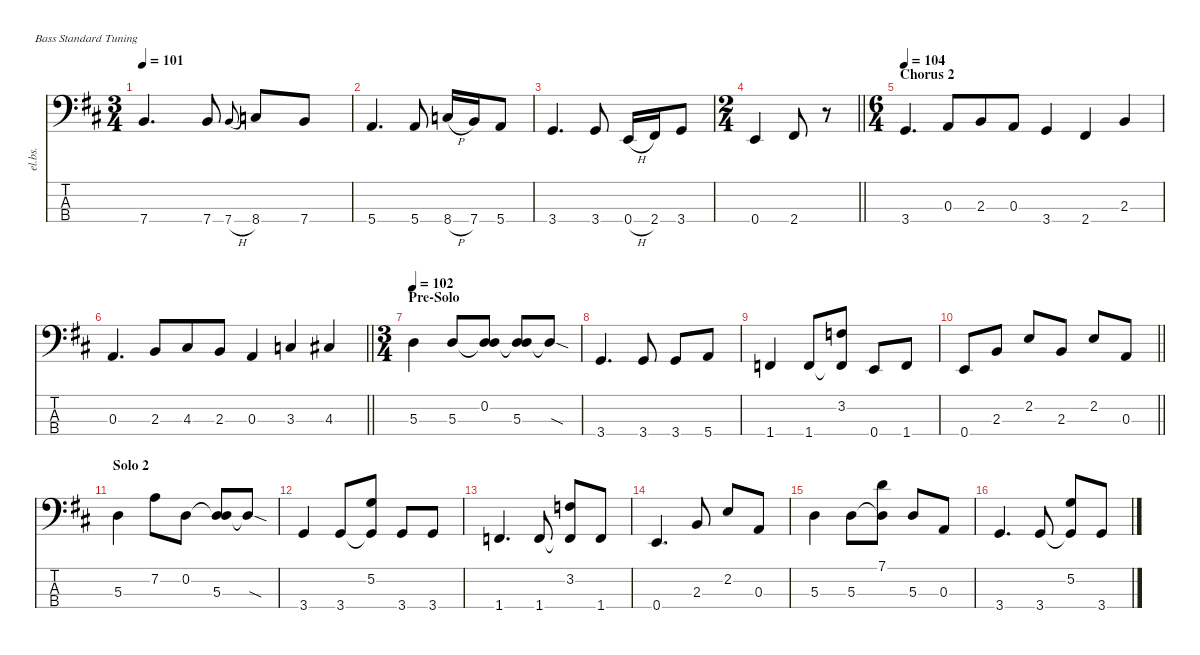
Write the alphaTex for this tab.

\defaultSystemsLayout 4
\hideDynamics
\bracketExtendMode nobrackets
\otherSystemsTrackNameOrientation horizontal
\track ("Jason Newsted" "el.bs.") {defaultSystemsLayout 8 instrument electricbasspick}
\staff {score tabs}
\tuning (G2 D2 A1 E1)
\ts (3 4)
\tempo 101
\clef f4
\ks bminor
7.4{acc forcenatural}.4{d dy f beam Up} 7.4{acc forcenatural}.8{beam Up} 7.4{h acc forcenatural}.8{gr onbeat dy mf beam Up} 8.4{acc forcenatural}.8{dy f beam Up} 7.4{acc forcenatural}.8{beam Up} |
5.4{acc forcenatural}.4{d beam Up} 5.4{acc forcenatural}.8{beam Up} 8.4{h acc forcenatural}.16{beam Up} 7.4{acc forcenatural}.16{beam Up} 5.4{acc forcenatural}.8{beam Up} |
3.4{acc forcenatural}.4{d beam Up} 3.4{acc forcenatural}.8{beam Up} 0.4{h acc forcenatural}.16{beam Up} 2.4{acc #}.16{beam Up} 3.4{acc forcenatural}.8{beam Up} |
\ts (2 4)
\beaming (8 2 2)
\barLineRight lightlight
0.4{acc forcenatural}.4{beam Up} 2.4{acc #}.8{beam Up} r.8{beam Up} |
\ts (6 4)
\beaming (8 6 6)
\section ("" "Chorus 2")
\tempo 104
3.4{acc forcenatural}.4{d beam Up} 0.3{acc forcenatural}.8{beam Up} 2.3{acc forcenatural}.8{beam Up} 0.3{acc forcenatural}.8{beam Up} 3.4{acc forcenatural}.4{beam Up} 2.4{acc #}.4{beam Up} 2.3{acc forcenatural}.4{beam Up} |
\barLineRight lightlight
0.3{acc forcenatural}.4{d beam Up} 2.3{acc forcenatural}.8{beam Up} 4.3{acc #}.8{beam Up} 2.3{acc forcenatural}.8{beam Up} 0.3{acc forcenatural}.4{beam Up} 3.3{acc forcenatural}.4{beam Up} 4.3{acc #}.4{beam Up} |
\ts (3 4)
\beaming (8 2 2 2)
\section ("" "Pre-Solo")
\tempo 102
5.3{acc forcenatural}.4{beam Down} 5.3{acc forcenatural}.8{beam Up} (0.2{acc forcenatural} 5.3{t acc forcenatural}).8{beam Up} (0.2{t acc forcenatural} 5.3{acc forcenatural}).8{beam Up} 5.3{sod t acc forcenatural}.8{beam Up} |
3.4{acc forcenatural}.4{d beam Up} 3.4{acc forcenatural}.8{beam Up} 3.4{acc forcenatural}.8{beam Up} 5.4{acc forcenatural}.8{beam Up} |
1.4{acc forcenatural}.4{beam Up} 1.4{acc forcenatural}.8{beam Up} (3.2{acc forcenatural} 1.4{t acc forcenatural}).8{beam Up} 0.4{acc forcenatural}.8{beam Up} 1.4{acc forcenatural}.8{beam Up} |
\barLineRight lightlight
0.4{acc forcenatural}.8{beam Up} 2.3{acc forcenatural}.8{beam Up} 2.2{acc forcenatural}.8{beam Up} 2.3{acc forcenatural}.8{beam Up} 2.2{acc forcenatural}.8{beam Up} 0.3{acc forcenatural}.8{beam Up} |
\section ("" "Solo 2")
5.3{acc forcenatural}.4{beam Down} 7.2{acc forcenatural}.8{beam Down} 0.2{acc forcenatural}.8{beam Down} (0.2{t acc forcenatural} 5.3{acc forcenatural}).8{beam Up} 5.3{sod t acc forcenatural}.8{beam Up} |
3.4{acc forcenatural}.4{beam Up} 3.4{acc forcenatural}.8{beam Up} (5.2{acc forcenatural} 3.4{t acc forcenatural}).8{beam Up} 3.4{acc forcenatural}.8{beam Up} 3.4{acc forcenatural}.8{beam Up} |
1.4{acc forcenatural}.4{d beam Up} 1.4{acc forcenatural}.8{beam Up} (3.2{acc forcenatural} 1.4{t acc forcenatural}).8{beam Up} 1.4{acc forcenatural}.8{beam Up} |
0.4{acc forcenatural}.4{d beam Up} 2.3{acc forcenatural}.8{beam Up} 2.2{acc forcenatural}.8{beam Up} 0.3{acc forcenatural}.8{beam Up} |
5.3{acc forcenatural}.4{beam Down} 5.3{acc forcenatural}.8{beam Down} (7.1{acc forcenatural} 5.3{t acc forcenatural}).8{beam Down} 5.3{acc forcenatural}.8{beam Up} 0.3{acc forcenatural}.8{beam Up} |
3.4{acc forcenatural}.4{d beam Up} 3.4{acc forcenatural}.8{beam Up} (5.2{acc forcenatural} 3.4{t acc forcenatural}).8{beam Up} 3.4{acc forcenatural}.8{beam Up}
